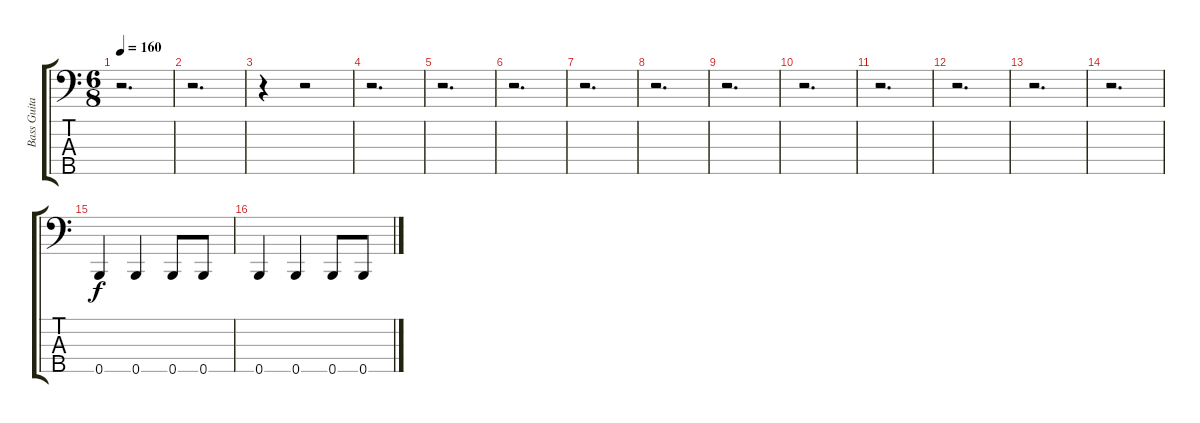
\track ("Bass Guitar" "Bass Guita") {instrument electricbasspick}
\staff {score tabs}
\tuning (G2 D2 A1 E1 B0) {hide}
\ts (6 8)
\tempo 160
\clef f4
\ks c
r.2{d dy f} |
r.2{d} |
r.4 r.2 |
r.2{d} |
r.2{d} |
r.2{d} |
r.2{d} |
r.2{d} |
r.2{d} |
r.2{d} |
r.2{d} |
r.2{d} |
r.2{d} |
r.2{d} |
0.5.4 0.5.4 0.5.8 0.5.8 |
0.5.4 0.5.4 0.5.8 0.5.8
